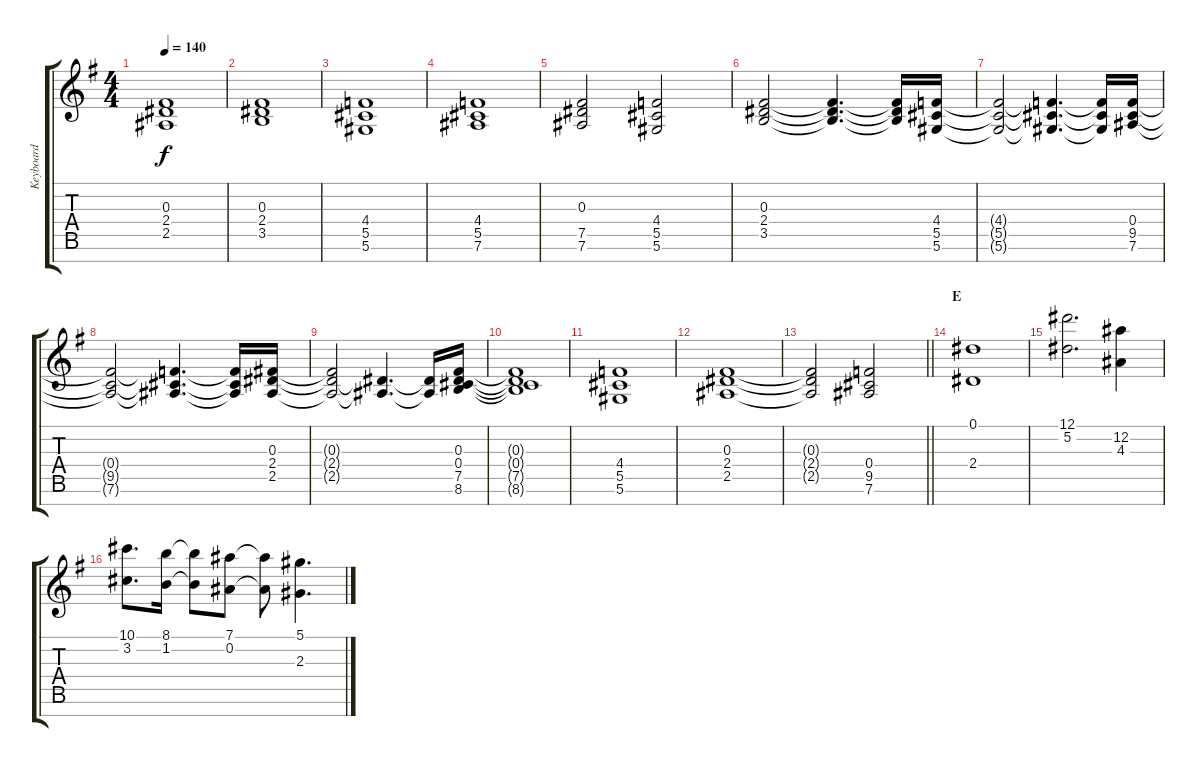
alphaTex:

\track ("Keyboard" "Keyboard") {instrument lead2sawtooth}
\staff {score tabs}
\tuning (Eb5 Bb4 Gb4 Db4 Ab3 Eb3 Bb2) {hide}
\ts (4 4)
\tempo 140
\clef g2
\ks g
(0.3{t} 2.4{t} 2.5{t}).1{dy f} |
(0.3 2.4 3.5).1 |
(4.4 5.5 5.6).1 |
(4.4 5.5 7.6).1 |
(0.3 7.5 7.6).2 (4.4 5.5 5.6).2 |
(0.3 2.4 3.5).2 (0.3{t} 2.4{t} 3.5{t}).4{d} (0.3{t} 2.4{t} 3.5{t}).16 (4.4 5.5 5.6).16 |
(4.4{t} 5.5{t} 5.6{t}).2 (4.4{t} 5.5{t} 5.6{t}).4{d} (4.4{t} 5.5{t} 5.6{t}).16 (0.4 9.5 7.6).16 |
(0.4{t} 9.5{t} 7.6{t}).2 (0.4{t} 9.5{t} 7.6{t}).4{d} (0.4{t} 9.5{t} 7.6{t}).16 (0.3 2.4 2.5).16 |
(0.3{t} 2.4{t} 2.5{t}).2 (2.4{t} 2.5{t}).4{d} (2.4{t} 2.5{t}).16 (0.3 0.4 7.5 8.6).16 |
(0.3{t} 0.4{t} 7.5{t} 8.6{t}).1 |
(4.4 5.5 5.6).1 |
(0.3 2.4 2.5).1 |
\barLineRight lightlight
(0.3{t} 2.4{t} 2.5{t}).2 (0.4 9.5 7.6).2 |
\section ("" "E")
(0.1 2.4).1 |
(12.1 5.2).2{d} (12.2 4.3).4 |
(10.1 3.2).8{d} (8.1 1.2).16 (8.1{t} 1.2{t}).8 (7.1 0.2).8 (7.1{t} 0.2{t}).8 (5.1 2.3).4{d}
